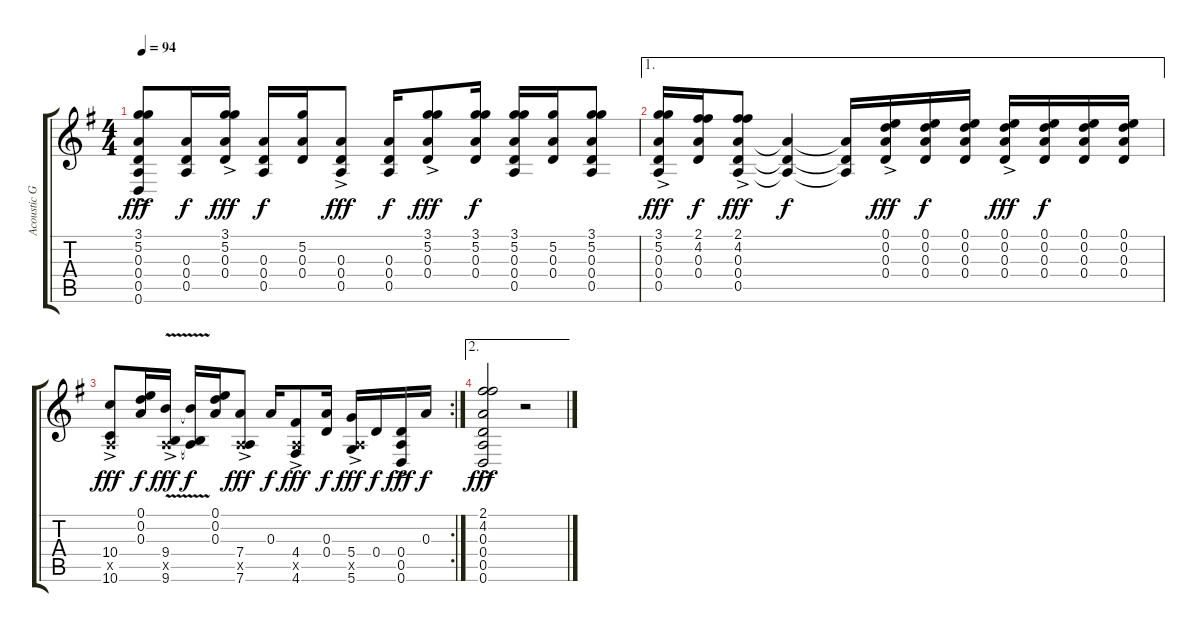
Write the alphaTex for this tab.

\track ("Acoustic Guitar" "Acoustic G") {instrument acousticguitarsteel}
\staff {score tabs}
\tuning (E4 D4 A3 D3 A2 D2) {hide}
\ts (4 4)
\tempo 94
\clef g2
\ks g
(3.1{ac} 5.2{ac} 0.3{ac} 0.4{ac} 0.5{ac} 0.6{ac}).8{dy fff} (0.3 0.4 0.5).16{dy f} (3.1{ac} 5.2{ac} 0.3{ac} 0.4{ac}).16{dy fff} (0.3 0.4 0.5).16{dy f} (5.2 0.3 0.4).16 (0.3{ac} 0.4{ac} 0.5{ac}).8{dy fff} (0.3 0.4 0.5).16{dy f} (3.1{ac} 5.2{ac} 0.3{ac} 0.4{ac}).8{dy fff} (3.1 5.2 0.3 0.4).16{dy f} (3.1 5.2 0.3 0.4 0.5).16 (5.2 0.3 0.4).16 (3.1 5.2 0.3 0.4 0.5).8 |
\ae 1
(3.1{ac} 5.2{ac} 0.3{ac} 0.4{ac} 0.5{ac}).16{dy fff} (2.1 4.2 0.3 0.4).16{dy f} (2.1{ac} 4.2{ac} 0.3{ac} 0.4{ac} 0.5{ac}).8{dy fff} (0.3{t} 0.4{t} 0.5{t}).4{dy f} (0.3{t} 0.4{t} 0.5{t}).16 (0.1{ac} 0.2{ac} 0.3{ac} 0.4{ac}).16{dy fff} (0.1 0.2 0.3 0.4).16{dy f} (0.1 0.2 0.3 0.4).16 (0.1{ac} 0.2{ac} 0.3{ac} 0.4{ac}).16{dy fff} (0.1 0.2 0.3 0.4).16{dy f} (0.1 0.2 0.3 0.4).16 (0.1 0.2 0.3 0.4).16 |
\rc 2
(10.4{ac} 0.5{ac x} 10.6{ac}).8{dy fff} (0.1 0.2 0.3).16{dy f} (9.4{v ac} 0.5{ac x} 9.6{v ac}).16{dy fff} (9.4{t} 0.5{t} 9.6{t}).16{dy f} (0.1 0.2 0.3).16 (7.4{ac} 0.5{ac x} 7.6{ac}).8{dy fff} 0.3.16{dy f} (4.4{ac} 0.5{x} 4.6{ac}).8{dy fff} (0.3 0.4).16{dy f} (5.4{ac} 0.5{x} 5.6{ac}).16{dy fff} 0.4.16{dy f} (0.4{ac} 0.5{ac} 0.6{ac}).16{dy fff} 0.3.16{dy f} |
\ae 2
(2.1{ac} 4.2{ac} 0.3{ac} 0.4{ac} 0.5{ac} 0.6{ac}).2{dy fff} r.2
